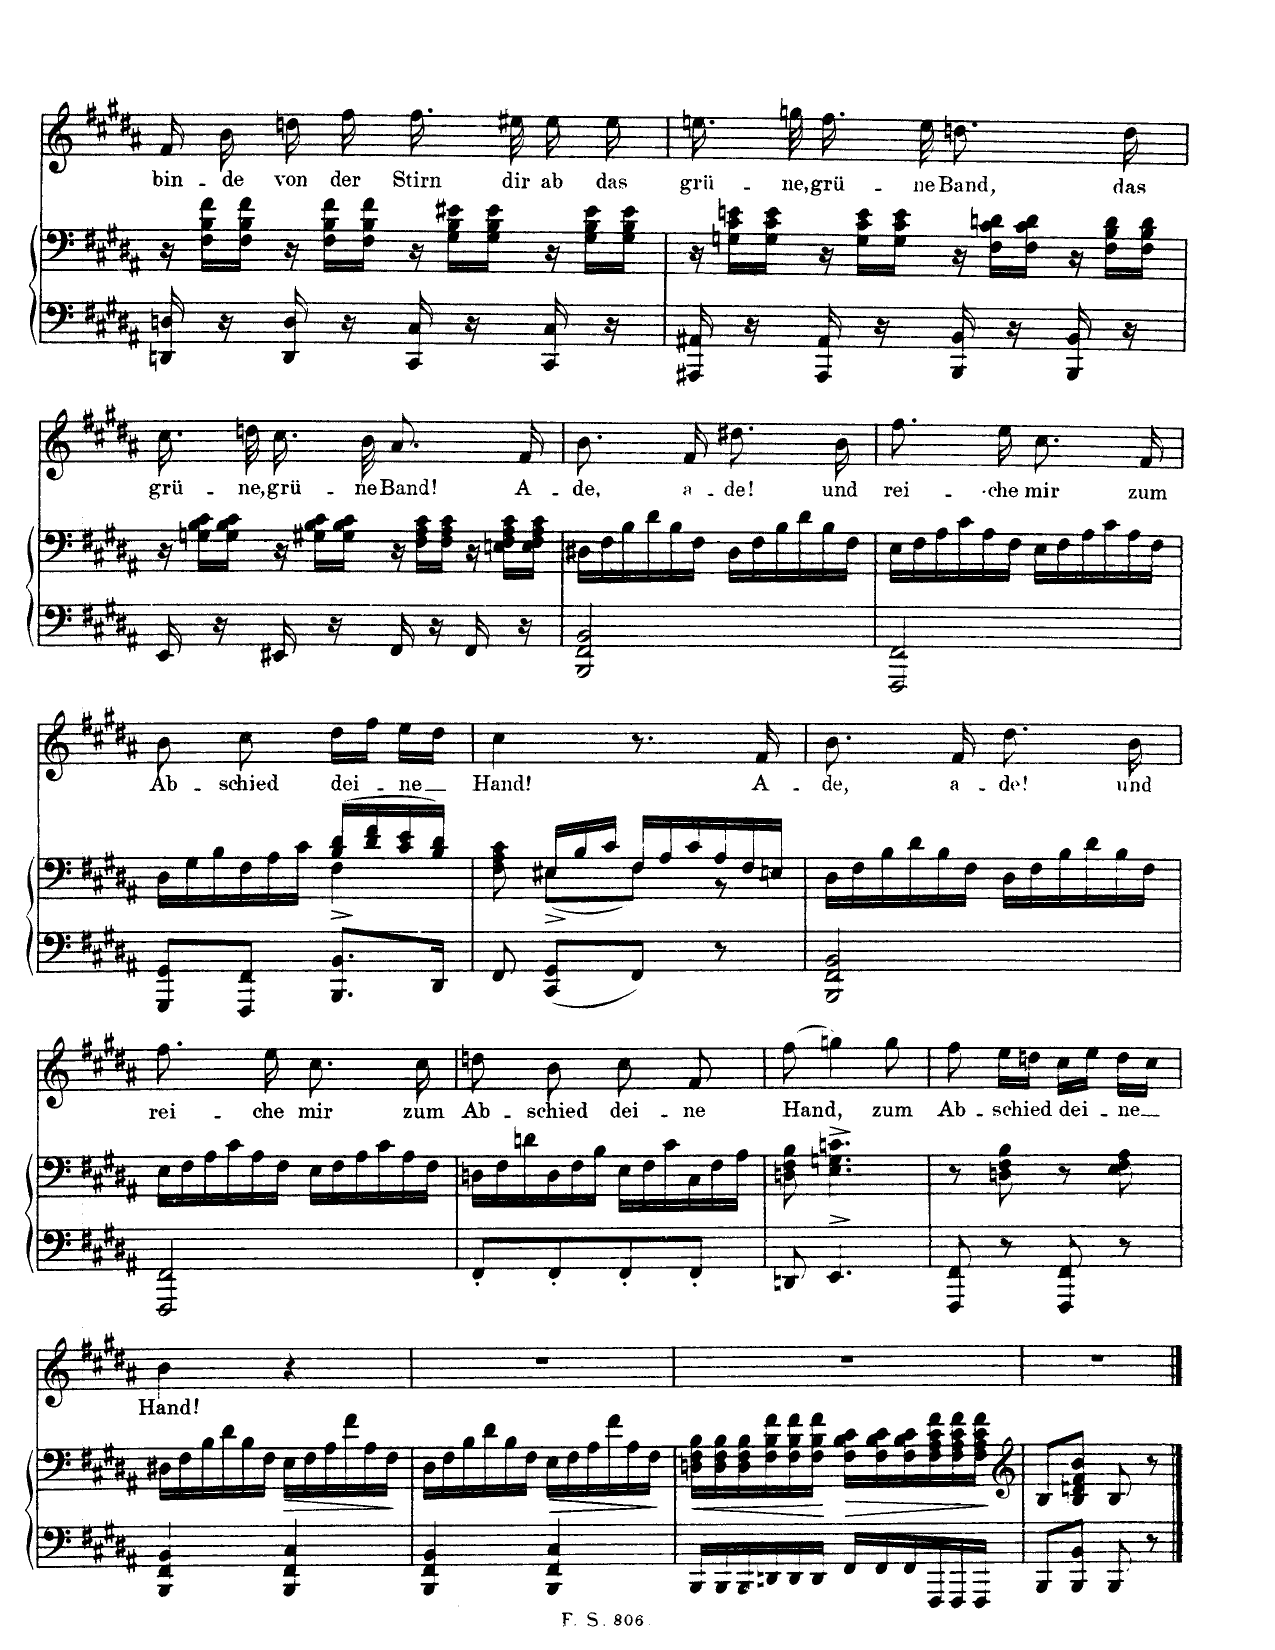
**kern	**kern	**dynam	**kern	**text
*part2	*part2	*part2	*part1	*part1
*staff3	*staff2	*staff2/3	*staff1	*staff1
*I"Pianoforte	*	*	*I"Singstimme	*
*I'Pno	*	*	*	*
*clefF4	*clefF4	*	*clefG2	*
*k[f#c#g#d#a#]	*k[f#c#g#d#a#]	*	*k[f#c#g#d#a#]	*
*M2/4	*M2/4	*	*M2/4	*
*	*Xtuplet	*	*	*
=49	=49	=49	=49	=49
16DDn/ 16Dn/	24r	.	16f#/	bin-
.	24F#\ 24B\ 24f#\LL	.	.	.
16r	.	.	16b\	-de
.	24F#\ 24B\ 24f#\JJ	.	.	.
16DD/ 16D/	24r	.	16ddn\	von
.	24F#\ 24B\ 24f#\LL	.	.	.
16r	.	.	16ff#\	der
.	24F#\ 24B\ 24f#\JJ	.	.	.
16CC#/ 16C#/	24r	.	16.ff#\	Stirn
.	24G#\ 24B\ 24e#X\LL	.	.	.
16r	.	.	.	.
.	24G#\ 24B\ 24e#\JJ	.	.	.
.	.	.	32ee#X\	dir
16CC#/ 16C#/	24r	.	16ee#\	ab
.	24G#\ 24B\ 24e#\LL	.	.	.
16r	.	.	16ee#\	das
.	24G#\ 24B\ 24e#\JJ	.	.	.
=50	=50	=50	=50	=50
16AAA#X/ 16AA#X/	24r	.	16.een\	grü-
.	24Gn\ 24c#\ 24en\LL	.	.	.
16r	.	.	.	.
.	24G\ 24c#\ 24e\JJ	.	.	.
.	.	.	32ggn\	ne,
16AAA#/ 16AA#/	24r	.	16.ff#\	grü-
.	24G\ 24c#\ 24e\LL	.	.	.
16r	.	.	.	.
.	24G\ 24c#\ 24e\JJ	.	.	.
.	.	.	32ee\	-ne
16BBB/ 16BB/	24r	.	8.ddn\	Band,
.	24F#\ 24c#\ 24dn\LL	.	.	.
16r	.	.	.	.
.	24F#\ 24c#\ 24d\JJ	.	.	.
16BBB/ 16BB/	24r	.	.	.
.	24F#\ 24B\ 24d\LL	.	.	.
16r	.	.	16dd\	das
.	24F#\ 24B\ 24d\JJ	.	.	.
=51	=51	=51	=51	=51
16EE/	24r	.	16.cc#\	grü-
.	24Gn\ 24B\ 24c#\LL	.	.	.
16r	.	.	.	.
.	24G\ 24B\ 24c#\JJ	.	.	.
.	.	.	32ddn\	-ne,
16EE#X/	24r	.	16.cc#\	grü-
.	24G#X\ 24B\ 24c#\LL	.	.	.
16r	.	.	.	.
.	24G#\ 24B\ 24c#\JJ	.	.	.
.	.	.	32b\	-ne
16FF#/	24r	.	8.a#/	Band!
.	24F#\ 24A#\ 24c#\LL	.	.	.
16r	.	.	.	.
.	24F#\ 24A#\ 24c#\JJ	.	.	.
16FF#/	24r	.	.	.
.	24En\ 24F#\ 24A#\ 24c#\LL	.	.	.
16r	.	.	16f#/	A-
.	24E\ 24F#\ 24A#\ 24c#\JJ	.	.	.
=52	=52	=52	=52	=52
2BBB/ 2FF#/ 2BB/	24D#X\LL	.	8.b\	-de,
.	24F#\	.	.	.
.	24B\	.	.	.
.	24d#\	.	.	.
.	24B\	.	.	.
.	.	.	16f#/	a-
.	24F#\JJ	.	.	.
.	24D#\LL	.	8.dd#X\	-de!
.	24F#\	.	.	.
.	24B\	.	.	.
.	24d#\	.	.	.
.	24B\	.	.	.
.	.	.	16b\	und
.	24F#\JJ	.	.	.
=53	=53	=53	=53	=53
2FFF#/ 2FF#/	24E\LL	.	8.ff#\	rei-
.	24F#\	.	.	.
.	24A#\	.	.	.
.	24c#\	.	.	.
.	24A#\	.	.	.
.	.	.	16ee\	-che
.	24F#\JJ	.	.	.
.	24E\LL	.	8.cc#\	mir
.	24F#\	.	.	.
.	24A#\	.	.	.
.	24c#\	.	.	.
.	24A#\	.	.	.
.	.	.	16f#/	zum
.	24F#\JJ	.	.	.
=54	=54	=54	=54	=54
*	*^	*	*	*
8GGG#/ 8GG#/L	24D#\LL	4ryy	.	8b\	Ab-
.	24G#\	.	.	.	.
.	24B\	.	.	.	.
8FFF#/ 8FF#/J	24F#\	.	.	8cc#\	-schied
.	24A#\	.	.	.	.
.	24c#\JJ	.	.	.	.
8.BBB/^> 8.BB/^>L	(16B/ 16d#/LL	4F#\	.	16dd#\LL	dei-
.	16d#/ 16f#/	.	.	16ff#\JJ	.
.	16c#/ 16e/	.	.	16ee\LL	-ne
16DD#/Jk	16B/ 16d#/JJ)	.	.	16dd#\JJ	.
=55	=55	=55	=55	=55	=55
8FF#/	8F#\ 8A#\ 8c#\	8ryy	.	4cc#\	Hand!
8CC#/^> 8GG#/^>L	(24E#X/LL	8E#\L	.	.	.
.	24B/	.	.	.	.
.	24c#/JJ	.	.	.	.
8FF#/J	24F#/LL)	8F#\J	.	8.r	.
.	24A#/	.	.	.	.
.	24c#/	.	.	.	.
8r	24A#/	8r	.	.	.
.	24F#/	.	.	.	.
.	.	.	.	16f#/	A-
.	24En/JJ	.	.	.	.
*	*v	*v	*	*	*
=56	=56	=56	=56	=56
2BBB/ 2FF#/ 2BB/	24D#\LL	.	8.b\	-de,
.	24F#\	.	.	.
.	24B\	.	.	.
.	24d#\	.	.	.
.	24B\	.	.	.
.	.	.	16f#/	a-
.	24F#\JJ	.	.	.
.	24D#\LL	.	8.dd#\	-de!
.	24F#\	.	.	.
.	24B\	.	.	.
.	24d#\	.	.	.
.	24B\	.	.	.
.	.	.	16b\	und
.	24F#\JJ	.	.	.
=57	=57	=57	=57	=57
2FFF#/ 2FF#/	24E\LL	.	8.ff#\	rei-
.	24F#\	.	.	.
.	24A#\	.	.	.
.	24c#\	.	.	.
.	24A#\	.	.	.
.	.	.	16ee\	-che
.	24F#\JJ	.	.	.
.	24E\LL	.	8.cc#\	mir
.	24F#\	.	.	.
.	24A#\	.	.	.
.	24c#\	.	.	.
.	24A#\	.	.	.
.	.	.	16cc#\	zum
.	24F#\JJ	.	.	.
=58	=58	=58	=58	=58
8FF#'/L	24Dn\LL	.	8ddn\	Ab-
.	24F#\	.	.	.
.	24dn\	.	.	.
8FF#'/	24D\	.	8b\	-schied
.	24F#\	.	.	.
.	24B\JJ	.	.	.
8FF#'/	24E\LL	.	8cc#\	dei-
.	24F#\	.	.	.
.	24c#\	.	.	.
8FF#'/J	24C#\	.	8f#/	-ne
.	24F#\	.	.	.
.	24A#\JJ	.	.	.
=59	=59	=59	=59	=59
8DDn/	8Dn\ 8F#\ 8B\	.	(8ff#\	Hand,
4.EE^>/	4.E\^ 4.Gn\^ 4.cn\^	.	4ggn\)	.
.	.	.	8gg\	zum
=60	=60	=60	=60	=60
8FFF#/ 8FF#/	8r	.	8ff#\	Ab-
8r	8Dn\ 8F#\ 8B\	.	16ee\LL	-schied
.	.	.	16ddn\JJ	.
8FFF#/ 8FF#/	8r	.	16cc#\LL	dei-
.	.	.	16ee\JJ	.
8r	8E\ 8F#\ 8A#\	.	16dd\LL	-ne
.	.	.	16cc#\JJ	.
=61	=61	=61	=61	=61
4BBB/ 4FF#/ 4BB/	24D#X\LL	.	4b\	Hand!
.	24F#\	.	.	.
.	24B\	.	.	.
.	24d#\	.	.	.
.	24B\	.	.	.
.	24F#\JJ	.	.	.
!	!	!LO:HP:b	!	!
4BBB/ 4FF#/ 4C#/	24E\LL	>	4r	.
.	24F#\	.	.	.
.	24A#\	.	.	.
.	24f#\	.	.	.
.	24A#\	.	.	.
.	24F#\JJ	.	.	.
.	.	]	.	.
=62	=62	=62	=62	=62
4BBB/ 4FF#/ 4BB/	24D#\LL	.	2r	.
.	24F#\	.	.	.
.	24B\	.	.	.
.	24d#\	.	.	.
.	24B\	.	.	.
.	24F#\JJ	.	.	.
!	!	!LO:HP:b	!	!
4BBB/ 4FF#/ 4C#/	24E\LL	>	.	.
.	24F#\	.	.	.
.	24A#\	.	.	.
.	24f#\	.	.	.
.	24A#\	.	.	.
.	24F#\JJ	.	.	.
.	.	]	.	.
=63	=63	=63	=63	=63
*Xtuplet	*	*	*	*
!	!	!LO:HP:b	!	!
24BBB/LL	24Dn\ 24F#\ 24B\LL	<	2r	.
24BBB/	24D\ 24F#\ 24B\	.	.	.
24BBB/	24D\ 24F#\ 24B\	.	.	.
24DDn/	24F#\ 24B\ 24f#\	.	.	.
24DD/	24F#\ 24B\ 24f#\	.	.	.
24DD/JJ	24F#\ 24B\ 24f#\JJ	.	.	.
!	!	!LO:HP:n=1:b	!	!
24FF#/LL	24F#\ 24B\ 24c#\LL	[ >	.	.
24FF#/	24F#\ 24B\ 24c#\	.	.	.
24FF#/	24F#\ 24B\ 24c#\	.	.	.
24FFF#/	24F#\ 24A#\ 24c#\ 24f#\	.	.	.
24FFF#/	24F#\ 24A#\ 24c#\ 24f#\	.	.	.
24FFF#/JJ	24F#\ 24A#\ 24c#\ 24f#\JJ	.	.	.
.	.	]	.	.
=64	=64	=64	=64	=64
*	*clefG2	*	*	*
8BBB/L	8B/L	.	2r	.
8BBB/ 8BB/J	8B/ 8dn/ 8f#/ 8b/J	.	.	.
8BBB/	8B/	.	.	.
8r	8r	.	.	.
==	==	==	==	==
*-	*-	*-	*-	*-
